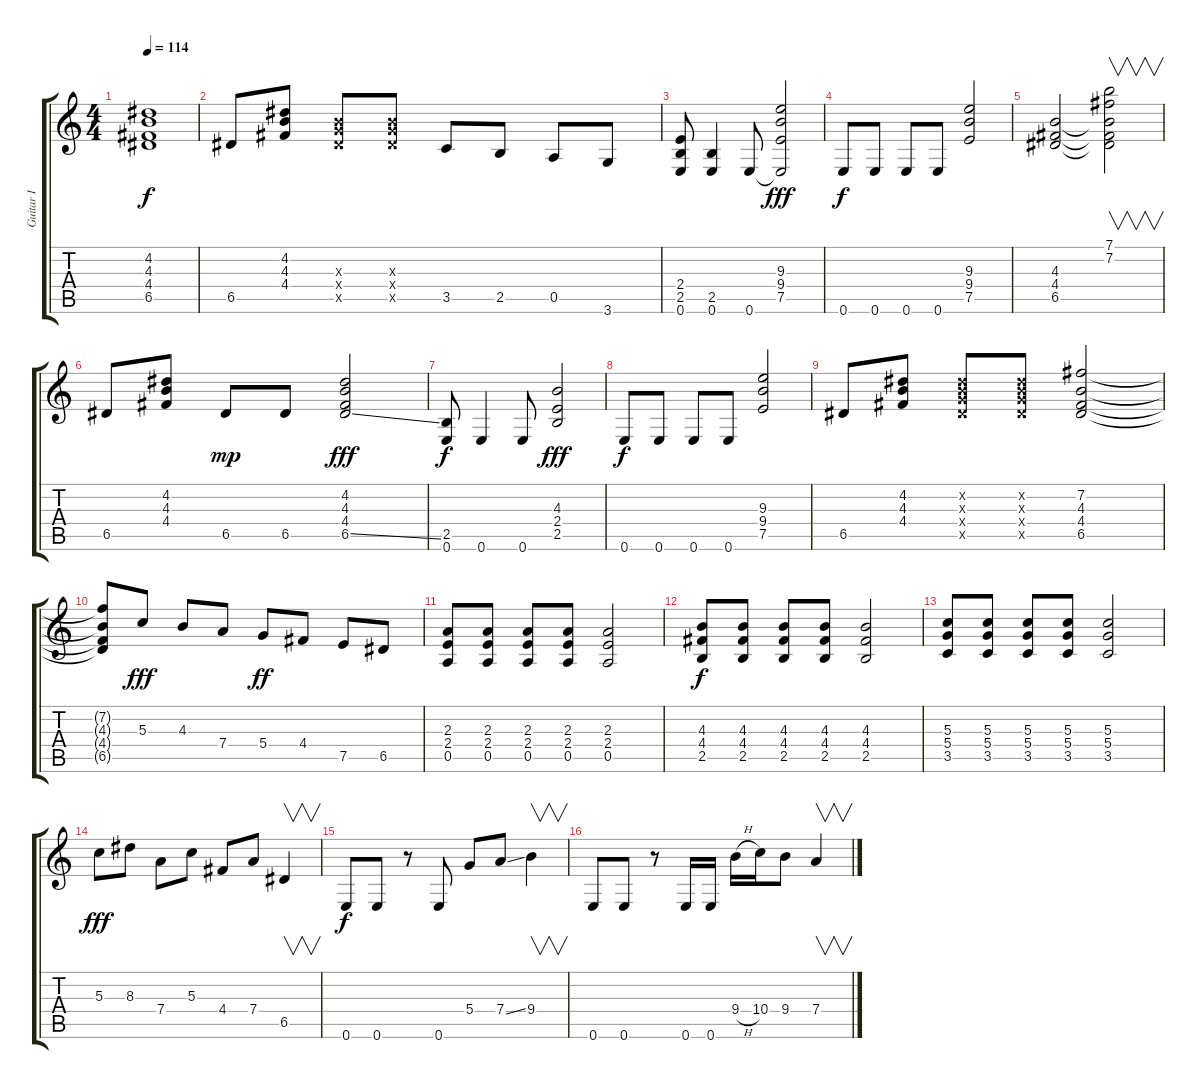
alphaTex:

\track ("Guitar I" "Guitar I") {instrument overdrivenguitar}
\staff {score tabs}
\tuning (E4 B3 G3 D3 A2 E2) {hide}
\ts (4 4)
\tempo 114
\clef g2
\ks c
(4.2 4.3 4.4 6.5).1{dy f} |
6.5.8 (4.2 4.3 4.4).8 (4.3{x} 5.4{x} 6.5{x}).8 (4.3{x} 5.4{x} 6.5{x}).8 3.5.8 2.5.8 0.5.8 3.6.8 |
(2.4 2.5 0.6).8 (2.5 0.6).4 0.6.8 (9.3 9.4 7.5 0.6{t}).2{dy fff} |
0.6.8{dy f} 0.6.8 0.6.8 0.6.8 (9.3 9.4 7.5).2 |
(4.3 4.4 6.5).2 (7.1 7.2 4.3{t} 4.4{t} 6.5{t}).2{v} |
6.5.8 (4.2 4.3 4.4).8 6.5.8{dy mp} 6.5.8 (4.2 4.3 4.4 6.5{ss}).2{dy fff} |
(2.5 0.6).8{dy f} 0.6.4 0.6.8 (4.3 2.4 2.5).2{dy fff} |
0.6.8{dy f} 0.6.8 0.6.8 0.6.8 (9.3 9.4 7.5).2 |
6.5.8 (4.2 4.3 4.4).8 (4.2{x} 4.3{x} 5.4{x} 6.5{x}).8 (4.2{x} 4.3{x} 5.4{x} 6.5{x}).8 (7.2 4.3 4.4 6.5).2 |
(7.2{t} 4.3{t} 4.4{t} 6.5{t}).8 5.3.8{dy fff} 4.3.8 7.4.8 5.4.8{dy ff} 4.4.8 7.5.8 6.5.8 |
(2.3 2.4 0.5).8{volume 10} (2.3 2.4 0.5).8 (2.3 2.4 0.5).8 (2.3 2.4 0.5).8 (2.3 2.4 0.5).2 |
(4.3 4.4 2.5).8{dy f} (4.3 4.4 2.5).8 (4.3 4.4 2.5).8 (4.3 4.4 2.5).8 (4.3 4.4 2.5).2 |
(5.3 5.4 3.5).8 (5.3 5.4 3.5).8 (5.3 5.4 3.5).8 (5.3 5.4 3.5).8 (5.3 5.4 3.5).2 |
5.3.8{dy fff} 8.3.8 7.4.8 5.3.8 4.4.8 7.4.8 6.5.4{v} |
0.6.8{dy f} 0.6.8 r.8 0.6.8 5.4.8 7.4{ss}.8 9.4.4{v} |
0.6.8 0.6.8 r.8 0.6.16 0.6.16 9.4{h}.16 10.4.16 9.4.8 7.4.4{v}
